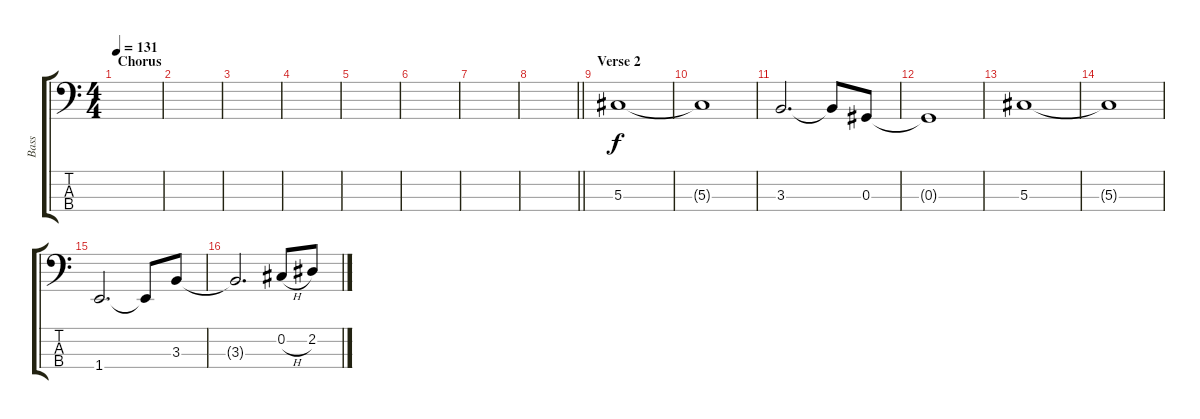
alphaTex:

\track ("Bass" "Bass") {instrument electricbassfinger}
\staff {score tabs}
\tuning (Gb2 Db2 Ab1 Eb1) {hide}
\ts (4 4)
\section ("" "Chorus")
\tempo 131
\clef f4
\ks c
|
|
|
|
|
|
|
\barLineRight lightlight
|
\section ("" "Verse 2")
5.3.1 |
5.3{t}.1 |
3.3.2{d} 3.3{t}.8 0.3.8 |
0.3{t}.1 |
5.3.1 |
5.3{t}.1 |
1.4.2{d} 1.4{t}.8 3.3.8 |
3.3{t}.2{d} 0.2{h}.8 2.2.8
